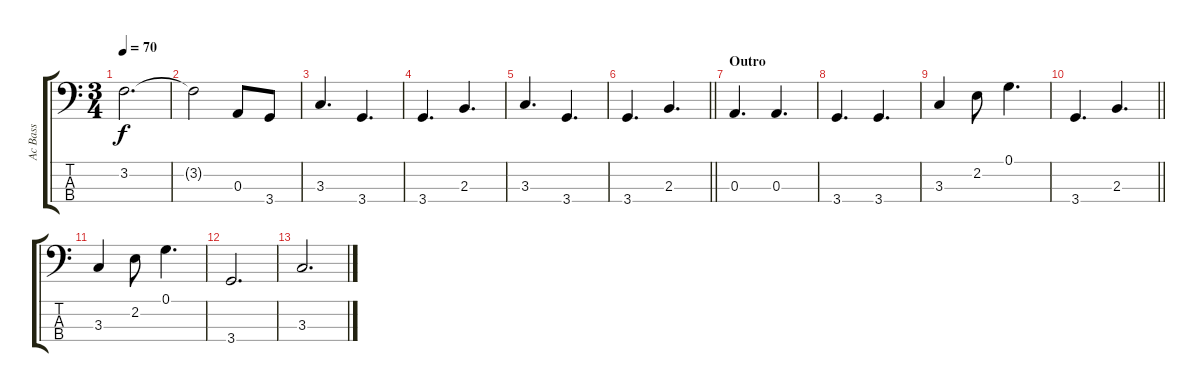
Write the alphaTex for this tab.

\track ("Ac Bass" "Ac Bass") {instrument acousticbass}
\staff {score tabs}
\tuning (G2 D2 A1 E1) {hide}
\ts (3 4)
\tempo 70
\clef f4
\ks c
3.2.2{d dy f} |
3.2{t}.2 0.3.8 3.4.8 |
3.3.4{d} 3.4.4{d} |
3.4.4{d} 2.3.4{d} |
3.3.4{d} 3.4.4{d} |
\barLineRight lightlight
3.4.4{d} 2.3.4{d} |
\section ("" "Outro")
0.3.4{d} 0.3.4{d} |
3.4.4{d} 3.4.4{d} |
3.3.4 2.2.8 0.1.4{d} |
\barLineRight lightlight
3.4.4{d} 2.3.4{d} |
3.3.4 2.2.8 0.1.4{d} |
3.4.2{d} |
3.3.2{d}
